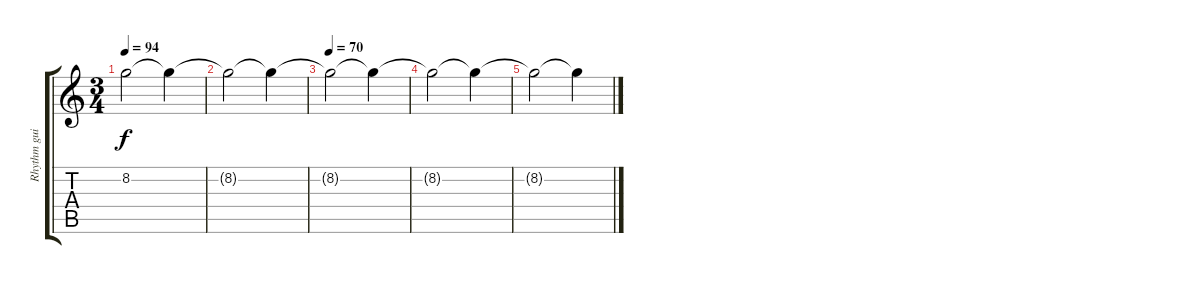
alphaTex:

\track ("Rhythm guitar" "Rhythm gui") {instrument distortionguitar}
\staff {score tabs}
\tuning (E4 B3 G3 D3 A2 E2) {hide}
\ts (3 4)
\tempo 94
\clef g2
\ks c
8.2{t}.2{dy f} 8.2{t}.4 |
8.2{t}.2 8.2{t}.4 |
\tempo 70
8.2{t}.2 8.2{t}.4 |
8.2{t}.2 8.2{t}.4 |
8.2{t}.2{volume 0} 8.2{t}.4
